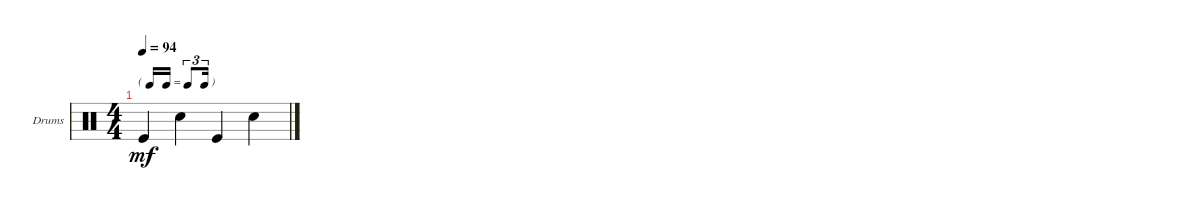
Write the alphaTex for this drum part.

\defaultSystemsLayout 4
\bracketExtendMode groupsimilarinstruments
\firstSystemTrackNameOrientation horizontal
\otherSystemsTrackNameOrientation horizontal
\track ("Drumkit" "Drums") {instrument percussion}
\staff {score}
\articulation defaults
\ts (4 4)
\tf triplet16th
\tempo 94
\clef neutral
\ks c "Kick (hit)".4{dy mf} "Snare (hit) 2".4 "Kick (hit)".4 "Snare (hit) 2".4
